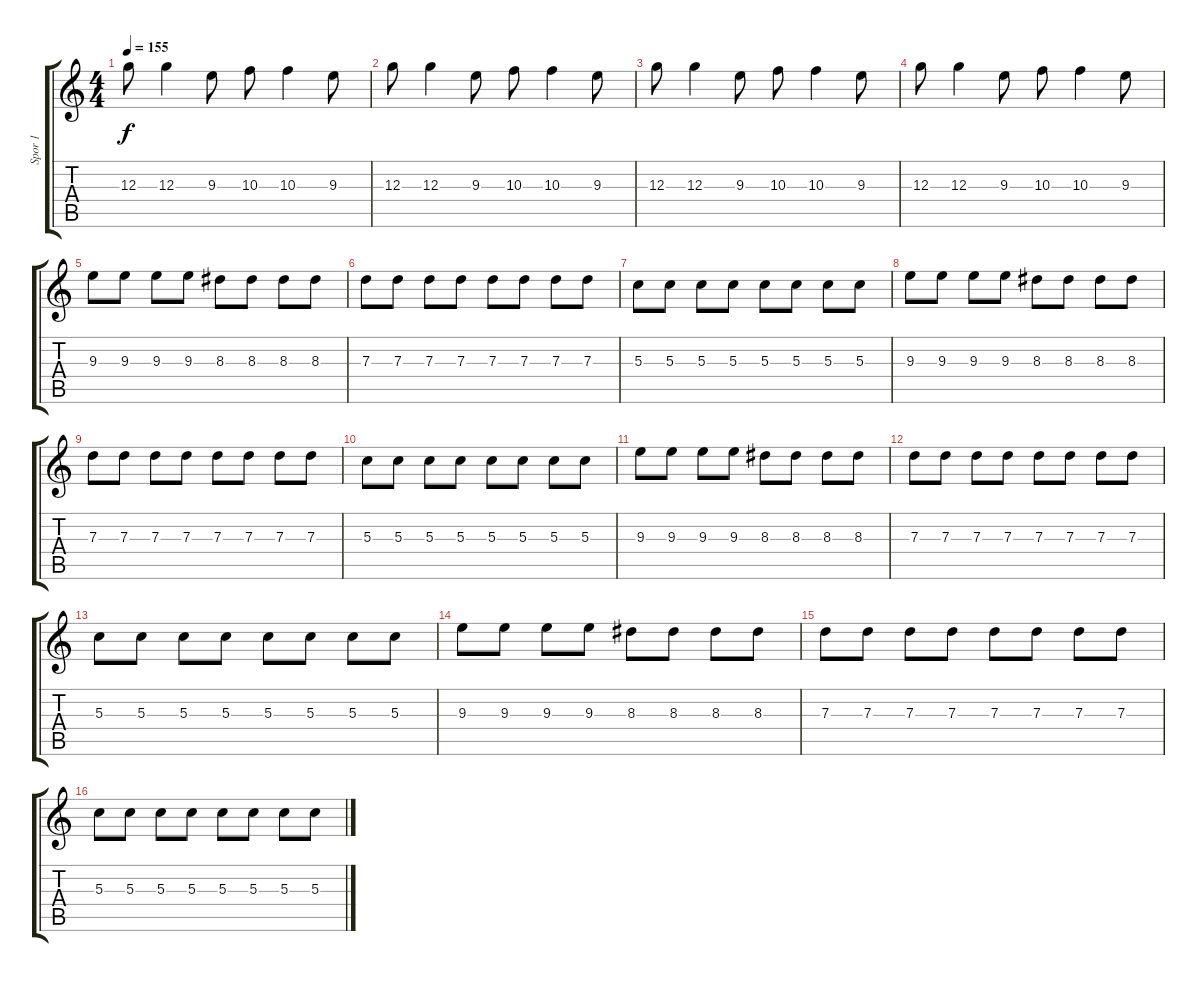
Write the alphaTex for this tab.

\track ("Spor 1" "Spor 1") {instrument distortionguitar}
\staff {score tabs}
\tuning (E4 B3 G3 D3 A2 E2) {hide}
\ts (4 4)
\tempo 155
\clef g2
\ks c
12.3.8{dy f} 12.3.4 9.3.8 10.3.8 10.3.4 9.3.8 |
12.3.8 12.3.4 9.3.8 10.3.8 10.3.4 9.3.8 |
12.3.8 12.3.4 9.3.8 10.3.8 10.3.4 9.3.8 |
12.3.8 12.3.4 9.3.8 10.3.8 10.3.4 9.3.8 |
9.3.8 9.3.8 9.3.8 9.3.8 8.3.8 8.3.8 8.3.8 8.3.8 |
7.3.8 7.3.8 7.3.8 7.3.8 7.3.8 7.3.8 7.3.8 7.3.8 |
5.3.8 5.3.8 5.3.8 5.3.8 5.3.8 5.3.8 5.3.8 5.3.8 |
9.3.8 9.3.8 9.3.8 9.3.8 8.3.8 8.3.8 8.3.8 8.3.8 |
7.3.8 7.3.8 7.3.8 7.3.8 7.3.8 7.3.8 7.3.8 7.3.8 |
5.3.8 5.3.8 5.3.8 5.3.8 5.3.8 5.3.8 5.3.8 5.3.8 |
9.3.8 9.3.8 9.3.8 9.3.8 8.3.8 8.3.8 8.3.8 8.3.8 |
7.3.8 7.3.8 7.3.8 7.3.8 7.3.8 7.3.8 7.3.8 7.3.8 |
5.3.8 5.3.8 5.3.8 5.3.8 5.3.8 5.3.8 5.3.8 5.3.8 |
9.3.8 9.3.8 9.3.8 9.3.8 8.3.8 8.3.8 8.3.8 8.3.8 |
7.3.8 7.3.8 7.3.8 7.3.8 7.3.8 7.3.8 7.3.8 7.3.8 |
5.3.8 5.3.8 5.3.8 5.3.8 5.3.8 5.3.8 5.3.8 5.3.8
